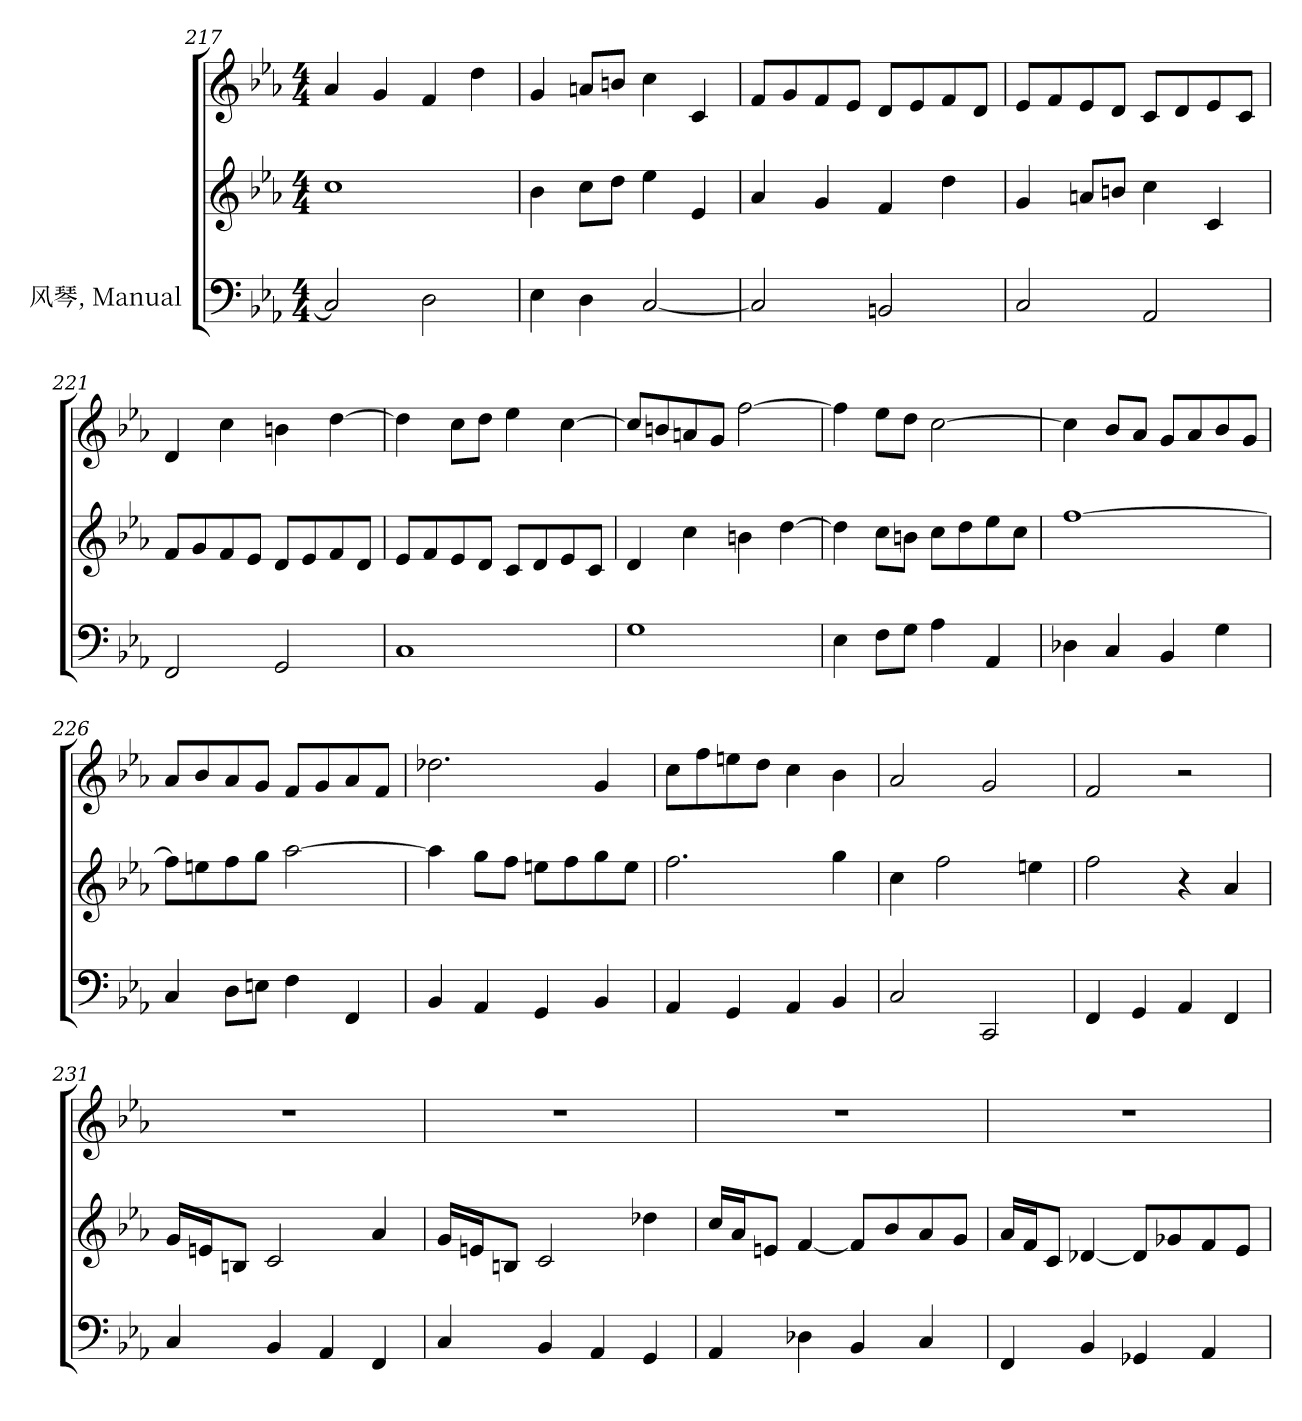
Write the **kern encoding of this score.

**kern	**kern	**kern
*part1	*part1	*part1
*staff3	*staff2	*staff1
*I"风琴, Manual	*	*
*clefF4	*clefG2	*clefG2
*k[b-e-a-]	*k[b-e-a-]	*k[b-e-a-]
*M4/4	*M4/4	*M4/4
=217	=217	=217
2C/]	1cc	4a-/
.	.	4g/
2D\	.	4f/
.	.	4dd\
=218	=218	=218
4E-\	4b-\	4g/
4D\	8cc\L	8an/L
.	8dd\J	8bn/J
[2C/	4ee-\	4cc\
.	4e-/	4c/
!!LO:PB:g=z
=219	=219	=219
2C/]	4a-/	8f/L
.	.	8g/
.	4g/	8f/
.	.	8e-/J
2BBn/	4f/	8d/L
.	.	8e-/
.	4dd\	8f/
.	.	8d/J
=220	=220	=220
2C/	4g/	8e-/L
.	.	8f/
.	8an/L	8e-/
.	8bn/J	8d/J
2AA-/	4cc\	8c/L
.	.	8d/
.	4c/	8e-/
.	.	8c/J
=221	=221	=221
2FF/	8f/L	4d/
.	8g/	.
.	8f/	4cc\
.	8e-/J	.
2GG/	8d/L	4bn\
.	8e-/	.
.	8f/	[4dd\
.	8d/J	.
=222	=222	=222
1C	8e-/L	4dd\]
.	8f/	.
.	8e-/	8cc\L
.	8d/J	8dd\J
.	8c/L	4ee-\
.	8d/	.
.	8e-/	[4cc\
.	8c/J	.
=223	=223	=223
1G	4d/	8cc/L]
.	.	8bn/
.	4cc\	8an/
.	.	8g/J
.	4bn\	[2ff\
.	[4dd\	.
!!LO:LB:g=z
=224	=224	=224
4E-\	4dd\]	4ff\]
8F\L	8cc\L	8ee-\L
8G\J	8bn\J	8dd\J
4A-\	8cc\L	[2cc\
.	8dd\	.
4AA-/	8ee-\	.
.	8cc\J	.
=225	=225	=225
4D-X\	[1ff	4cc\]
4C/	.	8b-/L
.	.	8a-/J
4BB-/	.	8g/L
.	.	8a-/
4G\	.	8b-/
.	.	8g/J
=226	=226	=226
4C/	8ff\L]	8a-/L
.	8een\	8b-/
8D\L	8ff\	8a-/
8En\J	8gg\J	8g/J
4F\	[2aa-\	8f/L
.	.	8g/
4FF/	.	8a-/
.	.	8f/J
=227	=227	=227
4BB-/	4aa-\]	2.dd-X\
4AA-/	8gg\L	.
.	8ff\J	.
4GG/	8een\L	.
.	8ff\	.
4BB-/	8gg\	4g/
.	8ee\J	.
=228	=228	=228
4AA-/	2.ff\	8cc\L
.	.	8ff\
4GG/	.	8een\
.	.	8dd\J
4AA-/	.	4cc\
4BB-/	4gg\	4b-\
!!LO:LB:g=z
=229	=229	=229
2C/	4cc\	2a-/
.	2ff\	.
2CC/	.	2g/
.	4een\	.
=230	=230	=230
4FF/	2ff\	2f/
4GG/	.	.
4AA-/	4r	2r
4FF/	4a-/	.
=231	=231	=231
4C/	16g/LL	1r
.	16en/J	.
.	8Bn/J	.
4BB-/	2c/	.
4AA-/	.	.
4FF/	4a-/	.
=232	=232	=232
4C/	16g/LL	1r
.	16en/J	.
.	8Bn/J	.
4BB-/	2c/	.
4AA-/	.	.
4GG/	4dd-X\	.
=233	=233	=233
4AA-/	16cc/LL	1r
.	16a-/J	.
.	8en/J	.
4D-X\	[4f/	.
4BB-/	8f/L]	.
.	8b-/	.
4C/	8a-/	.
.	8g/J	.
!!LO:LB:g=z
=234	=234	=234
4FF/	16a-/LL	1r
.	16f/J	.
.	8c/J	.
4BB-/	[4d-X/	.
4GG-X/	8d-/L]	.
.	8g-X/	.
4AA-/	8f/	.
.	8e-/J	.
=	=	=
*-	*-	*-
